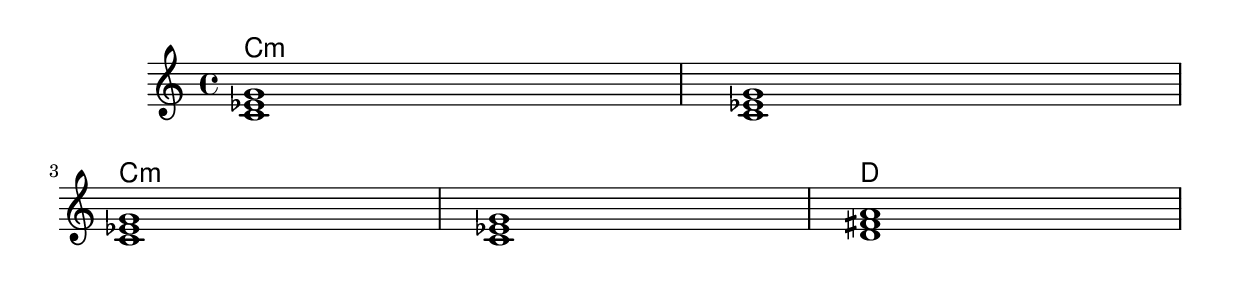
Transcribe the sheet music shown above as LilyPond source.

%% Do not edit this file; it is auto-generated from LSR http://lsr.dsi.unimi.it
%% This file is in the public domain.
\version "2.11.49"

\header {
  lsrtags = "chords"

  texidoc = "
Chord names can be displayed only at the start of lines and when the
chord changes.

"
  doctitle = "Showing chords at changes"
} % begin verbatim
harmonies = \chordmode {
  c1:m c:m \break c:m c:m d
}
<<
  \new ChordNames {
    \set chordChanges = ##t
    \harmonies
  }
  \new Staff {
    \relative c' { \harmonies }
  }
>>
